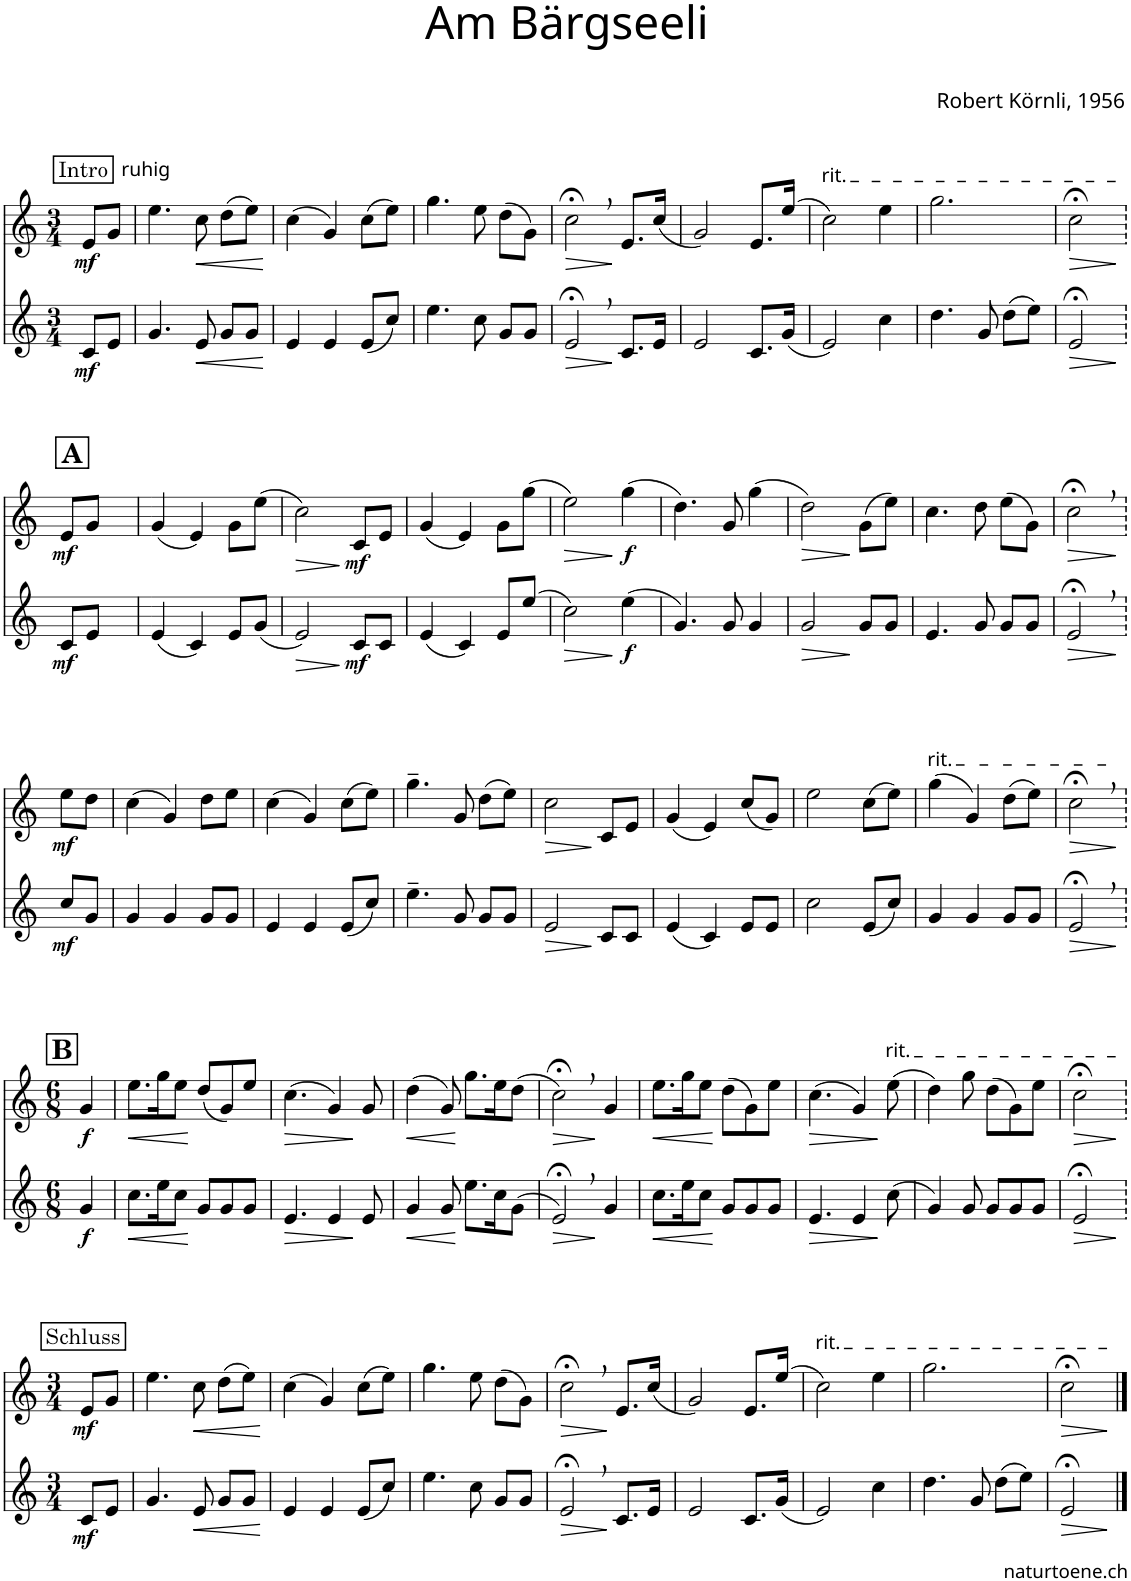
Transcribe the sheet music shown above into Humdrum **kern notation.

**kern	**dynam	**kern	**dynam
*part2	*part2	*part1	*part1
*staff2	*staff2	*staff1	*staff1
*I"Alphorn	*	*I"Alphorn	*
*clefG2	*	*clefG2	*
*Trd4c6	*	*Trd4c6	*
*k[]	*	*k[]	*
*M3/4	*	*M3/4	*
!!LO:REH:place=s1:a:cj:fs=11:t=Intro
=	=	=	=
!	!	!LO:TX:a:t=ruhig	!
!	!LO:DY:b	!	!LO:DY:b
8c/L	mf	8e/L	mf
8e/J	.	8g/J	.
=1	=1	=1	=1
4.g/	.	4.ee\	.
!	!LO:HP:b	!	!LO:HP:b
8e/	<	8cc\	<
8g/L	.	(8dd\L	.
8g/J	.	8ee\J)	.
.	[	.	[
=2	=2	=2	=2
4e/	.	(4cc\	.
4e/	.	4g/)	.
(8e/L	.	(8cc\L	.
8cc/J)	.	8ee\J)	.
=3	=3	=3	=3
4.ee\	.	4.gg\	.
8cc\	.	8ee\	.
8g/L	.	(8dd\L	.
8g/J	.	8g\J)	.
=4	=4	=4	=4
!	!LO:HP:b	!	!LO:HP:b
2e;<,/	>	2cc;<,\	>
8.c/L	]	8.e/L	]
16e/Jk	.	(16cc/Jk	.
=5	=5	=5	=5
2e/	.	2g/)	.
8.c/L	.	8.e/L	.
(16g/Jk	.	(16ee/Jk	.
=6	=6	=6	=6
!	!	!LO:TX:a:t=rit.	!
2e/)	.	2cc\)	.
4cc\	.	4ee\	.
=7	=7	=7	=7
4.dd\	.	2.gg\	.
8g/	.	.	.
(8dd\L	.	.	.
8ee\J)	.	.	.
=8	=8	=8	=8
!	!LO:HP:b	!	!LO:HP:b
2e;</	>	2cc;<\	>
.	]	.	]
!!LO:LB:g=z
!!LO:REH:place=s1:a:B:cj:fs=14:t=A
=8X1	=8X1	=8X1	=8X1
!	!LO:DY:b	!	!LO:DY:b
8c/L	mf	8e/L	mf
8e/J	.	8g/J	.
=9	=9	=9	=9
(4e/	.	(4g/	.
4c/)	.	4e/)	.
8e/L	.	8g\L	.
(8g/J	.	(8ee\J	.
=10	=10	=10	=10
!	!LO:HP:b	!	!LO:HP:b
2e/)	>	2cc\)	>
!	!LO:DY:n=1:b	!	!LO:DY:n=1:b
8c/L	] mf	8c/L	] mf
8c/J	.	8e/J	.
=11	=11	=11	=11
(4e/	.	(4g/	.
4c/)	.	4e/)	.
8e/L	.	8g\L	.
(8ee/J	.	(8gg\J	.
=12	=12	=12	=12
!	!LO:HP:b	!	!LO:HP:b
2cc\)	>	2ee\)	>
!	!LO:DY:n=1:b	!	!LO:DY:n=1:b
(4ee\	] f	(4gg\	] f
=13	=13	=13	=13
4.g/)	.	4.dd\)	.
8g/	.	8g/	.
4g/	.	(4gg\	.
=14	=14	=14	=14
!	!LO:HP:b	!	!LO:HP:b
2g/	>	2dd\)	>
8g/L	]	(8g\L	]
8g/J	.	8ee\J)	.
=15	=15	=15	=15
4.e/	.	4.cc\	.
8g/	.	8dd\	.
8g/L	.	(8ee\L	.
8g/J	.	8g\J)	.
=16	=16	=16	=16
!	!LO:HP:b	!	!LO:HP:b
2e;<,/	>	2cc;<,\	>
.	]	.	]
!!LO:LB:g=z
=16X2	=16X2	=16X2	=16X2
!	!LO:DY:b	!	!LO:DY:b
8cc/L	mf	8ee\L	mf
8g/J	.	8dd\J	.
=17	=17	=17	=17
4g/	.	(4cc\	.
4g/	.	4g/)	.
8g/L	.	8dd\L	.
8g/J	.	8ee\J	.
=18	=18	=18	=18
4e/	.	(4cc\	.
4e/	.	4g/)	.
(8e/L	.	(8cc\L	.
8cc/J)	.	8ee\J)	.
=19	=19	=19	=19
4.ee~\	.	4.gg~\	.
8g/	.	8g/	.
8g/L	.	(8dd\L	.
8g/J	.	8ee\J)	.
=20	=20	=20	=20
!	!LO:HP:b	!	!LO:HP:b
2e/	>	2cc\	>
8c/L	]	8c/L	]
8c/J	.	8e/J	.
=21	=21	=21	=21
(4e/	.	(4g/	.
4c/)	.	4e/)	.
8e/L	.	(8cc/L	.
8e/J	.	8g/J)	.
=22	=22	=22	=22
2cc\	.	2ee\	.
(8e/L	.	(8cc\L	.
8cc/J)	.	8ee\J)	.
=23	=23	=23	=23
!	!	!LO:TX:a:t=rit.	!
4g/	.	(4gg\	.
4g/	.	4g/)	.
8g/L	.	(8dd\L	.
8g/J	.	8ee\J)	.
=24	=24	=24	=24
!	!LO:HP:b	!	!LO:HP:b
2e;<,/	>	2cc;<,\	>
.	]	.	]
!!LO:LB:g=z
=25	=25	=25	=25
!!LO:REH:place=s1:a:B:cj:fs=14:t=B
*M6/8	*	*M6/8	*
!	!LO:DY:b	!	!LO:DY:b
4g/	f	4g/	f
=26	=26	=26	=26
!	!LO:HP:b	!	!LO:HP:b
8.cc\L	<	8.ee\L	<
16ee\K	.	16gg\K	.
8cc\J	.	8ee\J	.
8g/L	[	(8dd/L	[
8g/	.	8g/)	.
8g/J	.	8ee/J	.
=27	=27	=27	=27
!	!LO:HP:b	!	!LO:HP:b
4.e/	>	(4.cc\	>
4e/	.	4g/)	.
8e/	]	8g/	]
=28	=28	=28	=28
!	!LO:HP:b	!	!LO:HP:b
4g/	<	(4dd\	<
8g/	.	8g/)	.
8.ee\L	[	8.gg\L	[
16cc\K	.	16ee\K	.
(8g\J	.	(8dd\J	.
=29	=29	=29	=29
!	!LO:HP:b	!	!LO:HP:b
2e;<,/)	>	2cc;<,\)	>
4g/	]	4g/	]
=30	=30	=30	=30
!	!LO:HP:b	!	!LO:HP:b
8.cc\L	<	8.ee\L	<
16ee\K	.	16gg\K	.
8cc\J	.	8ee\J	.
8g/L	[	(8dd\L	[
8g/	.	8g\)	.
8g/J	.	8ee\J	.
=31	=31	=31	=31
!	!LO:HP:b	!	!LO:HP:b
4.e/	>	(4.cc\	>
4e/	.	4g/)	.
!	!	!LO:TX:a:t=rit.	!
(8cc\	]	(8ee\	]
=32	=32	=32	=32
4g/)	.	4dd\)	.
8g/	.	8gg\	.
8g/L	.	(8dd\L	.
8g/	.	8g\)	.
8g/J	.	8ee\J	.
=33	=33	=33	=33
!	!LO:HP:b	!	!LO:HP:b
2e;</	>	2cc;<\	>
.	]	.	]
!!LO:LB:g=z
=33X3	=33X3	=33X3	=33X3
!!LO:REH:place=s1:a:cj:fs=11:t=Schluss
*M3/4	*	*M3/4	*
!	!LO:DY:b	!	!LO:DY:b
8c/L	mf	8e/L	mf
8e/J	.	8g/J	.
=34	=34	=34	=34
4.g/	.	4.ee\	.
!	!LO:HP:b	!	!LO:HP:b
8e/	<	8cc\	<
8g/L	.	(8dd\L	.
8g/J	.	8ee\J)	.
.	[	.	[
=35	=35	=35	=35
4e/	.	(4cc\	.
4e/	.	4g/)	.
(8e/L	.	(8cc\L	.
8cc/J)	.	8ee\J)	.
=36	=36	=36	=36
4.ee\	.	4.gg\	.
8cc\	.	8ee\	.
8g/L	.	(8dd\L	.
8g/J	.	8g\J)	.
=37	=37	=37	=37
!	!LO:HP:b	!	!LO:HP:b
2e;<,/	>	2cc;<,\	>
8.c/L	]	8.e/L	]
16e/Jk	.	(16cc/Jk	.
=38	=38	=38	=38
2e/	.	2g/)	.
8.c/L	.	8.e/L	.
(16g/Jk	.	(16ee/Jk	.
=39	=39	=39	=39
!	!	!LO:TX:a:t=rit.	!
2e/)	.	2cc\)	.
4cc\	.	4ee\	.
=40	=40	=40	=40
4.dd\	.	2.gg\	.
8g/	.	.	.
(8dd\L	.	.	.
8ee\J)	.	.	.
=41	=41	=41	=41
!	!LO:HP:b	!	!LO:HP:b
2e;</	>	2cc;<\	>
.	]	.	]
==	==	==	==
*-	*-	*-	*-
